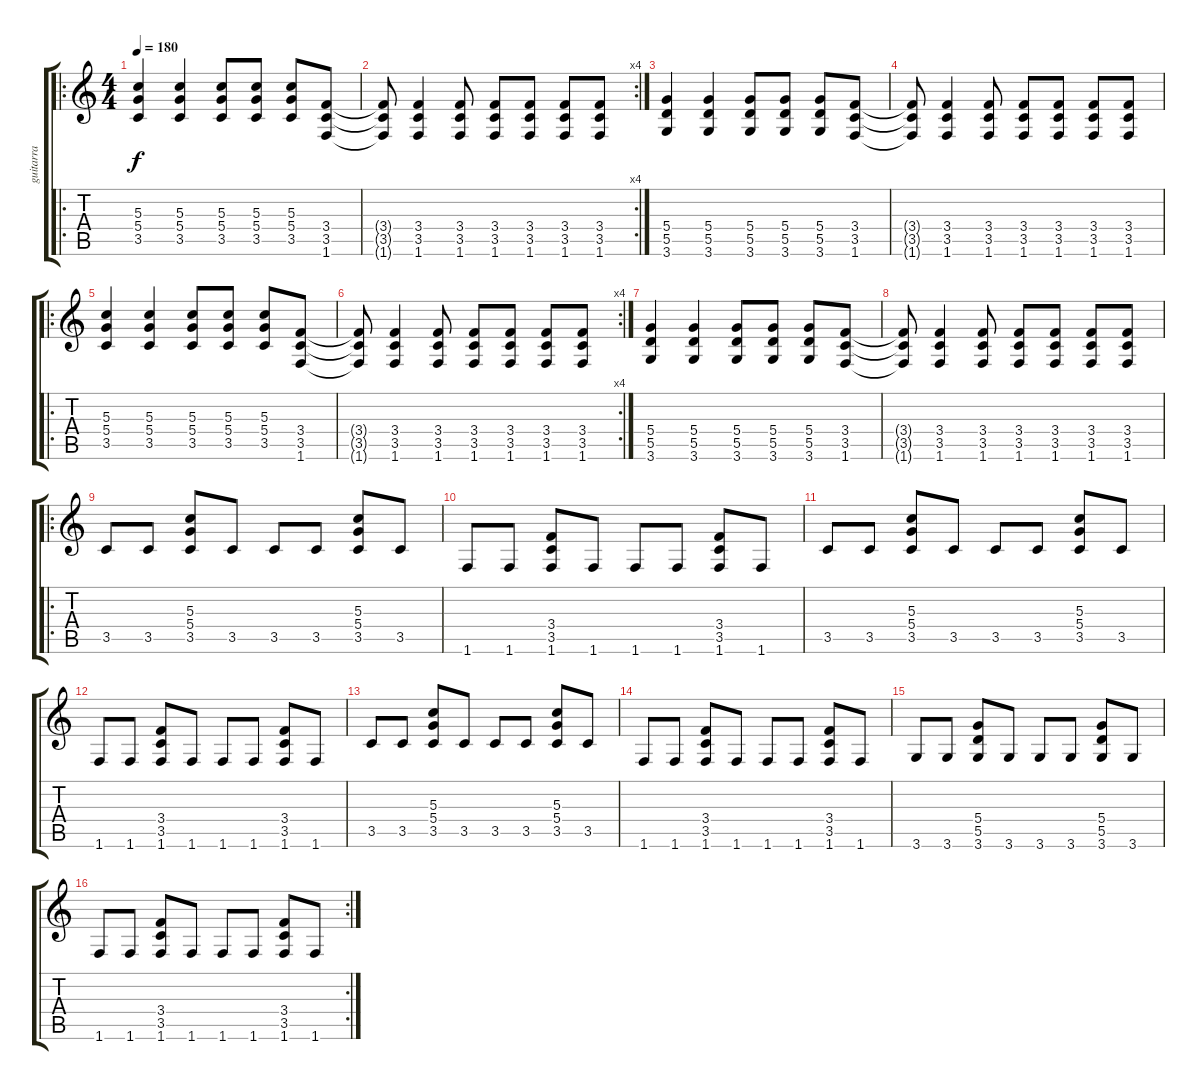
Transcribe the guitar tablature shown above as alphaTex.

\track ("guitarra" "guitarra") {instrument distortionguitar}
\staff {score tabs}
\tuning (E4 B3 G3 D3 A2 E2) {hide}
\ro
\ts (4 4)
\tempo 180
\clef g2
\ks c
(5.3 5.4 3.5).4{dy f} (5.3 5.4 3.5).4 (5.3 5.4 3.5).8 (5.3 5.4 3.5).8 (5.3 5.4 3.5).8 (3.4 3.5 1.6).8 |
\rc 4
(3.4{t} 3.5{t} 1.6{t}).8 (3.4 3.5 1.6).4 (3.4 3.5 1.6).8 (3.4 3.5 1.6).8 (3.4 3.5 1.6).8 (3.4 3.5 1.6).8 (3.4 3.5 1.6).8 |
(5.4 5.5 3.6).4 (5.4 5.5 3.6).4 (5.4 5.5 3.6).8 (5.4 5.5 3.6).8 (5.4 5.5 3.6).8 (3.4 3.5 1.6).8 |
(3.4{t} 3.5{t} 1.6{t}).8 (3.4 3.5 1.6).4 (3.4 3.5 1.6).8 (3.4 3.5 1.6).8 (3.4 3.5 1.6).8 (3.4 3.5 1.6).8 (3.4 3.5 1.6).8 |
\ro
(5.3 5.4 3.5).4 (5.3 5.4 3.5).4 (5.3 5.4 3.5).8 (5.3 5.4 3.5).8 (5.3 5.4 3.5).8 (3.4 3.5 1.6).8 |
\rc 4
(3.4{t} 3.5{t} 1.6{t}).8 (3.4 3.5 1.6).4 (3.4 3.5 1.6).8 (3.4 3.5 1.6).8 (3.4 3.5 1.6).8 (3.4 3.5 1.6).8 (3.4 3.5 1.6).8 |
(5.4 5.5 3.6).4 (5.4 5.5 3.6).4 (5.4 5.5 3.6).8 (5.4 5.5 3.6).8 (5.4 5.5 3.6).8 (3.4 3.5 1.6).8 |
(3.4{t} 3.5{t} 1.6{t}).8 (3.4 3.5 1.6).4 (3.4 3.5 1.6).8 (3.4 3.5 1.6).8 (3.4 3.5 1.6).8 (3.4 3.5 1.6).8 (3.4 3.5 1.6).8 |
\ro
3.5.8 3.5.8 (5.3 5.4 3.5).8 3.5.8 3.5.8 3.5.8 (5.3 5.4 3.5).8 3.5.8 |
1.6.8 1.6.8 (3.4 3.5 1.6).8 1.6.8 1.6.8 1.6.8 (3.4 3.5 1.6).8 1.6.8 |
3.5.8 3.5.8 (5.3 5.4 3.5).8 3.5.8 3.5.8 3.5.8 (5.3 5.4 3.5).8 3.5.8 |
1.6.8 1.6.8 (3.4 3.5 1.6).8 1.6.8 1.6.8 1.6.8 (3.4 3.5 1.6).8 1.6.8 |
3.5.8 3.5.8 (5.3 5.4 3.5).8 3.5.8 3.5.8 3.5.8 (5.3 5.4 3.5).8 3.5.8 |
1.6.8 1.6.8 (3.4 3.5 1.6).8 1.6.8 1.6.8 1.6.8 (3.4 3.5 1.6).8 1.6.8 |
3.6.8 3.6.8 (5.4 5.5 3.6).8 3.6.8 3.6.8 3.6.8 (5.4 5.5 3.6).8 3.6.8 |
\rc 2
1.6.8 1.6.8 (3.4 3.5 1.6).8 1.6.8 1.6.8 1.6.8 (3.4 3.5 1.6).8 1.6.8
